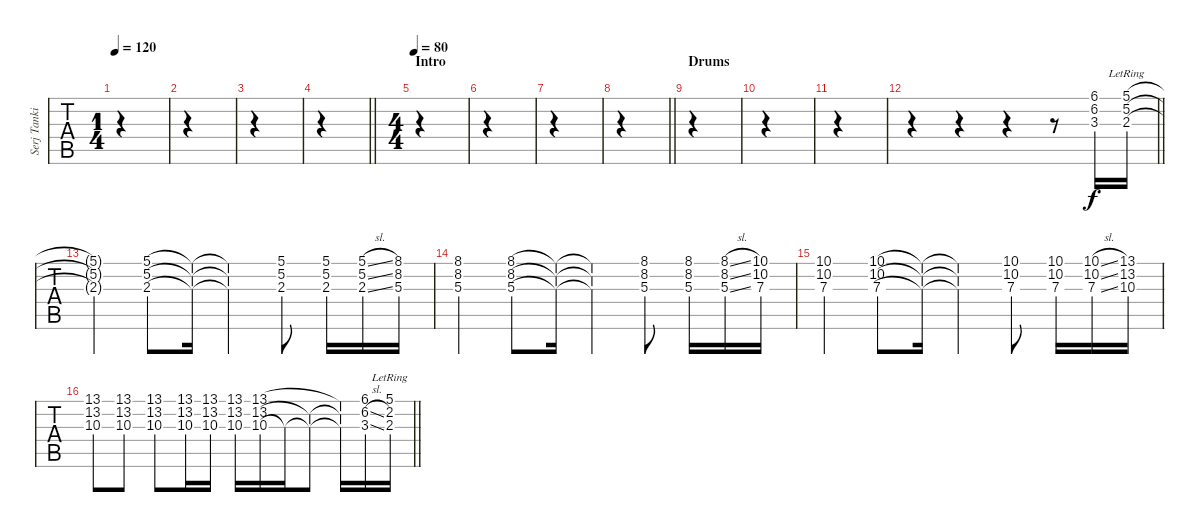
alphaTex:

\track ("Serj Tankian (riff guitar)" "Serj Tanki") {instrument overdrivenguitar}
\staff {tabs}
\tuning (E4 B3 G3 D3 A2 D2) {hide}
\ts (1 4)
\tempo 120
\clef g2
\ks c
|
|
|
\barLineRight lightlight
|
\ts (4 4)
\section ("" "Intro")
\tempo 80
|
|
|
\barLineRight lightlight
|
\section ("" "Drums")
|
|
|
\barLineRight lightlight
r.4 r.4 r.4 r.8 (6.1 6.2 3.3).16 (5.1{lr} 5.2 2.3).16 |
(5.1{t} 5.2{t} 2.3{t}).4 (5.1 5.2 2.3).8 (5.1{t} 5.2{t} 2.3{t}).16 (5.1{t} 5.2{t} 2.3{t}).4 (5.1 5.2 2.3).8 (5.1 5.2 2.3).16 (5.1{sl} 5.2{sl} 2.3{sl}).16 (8.1 8.2 5.3).16 |
(8.1 8.2 5.3).4 (8.1 8.2 5.3).8 (8.1{t} 8.2{t} 5.3{t}).16 (8.1{t} 8.2{t} 5.3{t}).4 (8.1 8.2 5.3).8 (8.1 8.2 5.3).16 (8.1{sl} 8.2{sl} 5.3{sl}).16 (10.1 10.2 7.3).16 |
(10.1 10.2 7.3).4 (10.1 10.2 7.3).8 (10.1{t} 10.2{t} 7.3{t}).16 (10.1{t} 10.2{t} 7.3{t}).4 (10.1 10.2 7.3).8 (10.1 10.2 7.3).16 (10.1{sl} 10.2{sl} 7.3{sl}).16 (13.1 13.2 10.3).16 |
\barLineRight lightlight
(13.1 13.2 10.3).8 (13.1 13.2 10.3).8 (13.1 13.2 10.3).8 (13.1 13.2 10.3).16 (13.1 13.2 10.3).16 (13.1 13.2 10.3).16 (13.1 13.2 10.3).16 10.3{t}.16 (13.2{t} 10.3{t}).8 (13.1{t} 13.2{t} 10.3{t}).16 (6.1 6.2{sl} 3.3{sl}).16 (5.1{lr} 2.2 2.3).16
